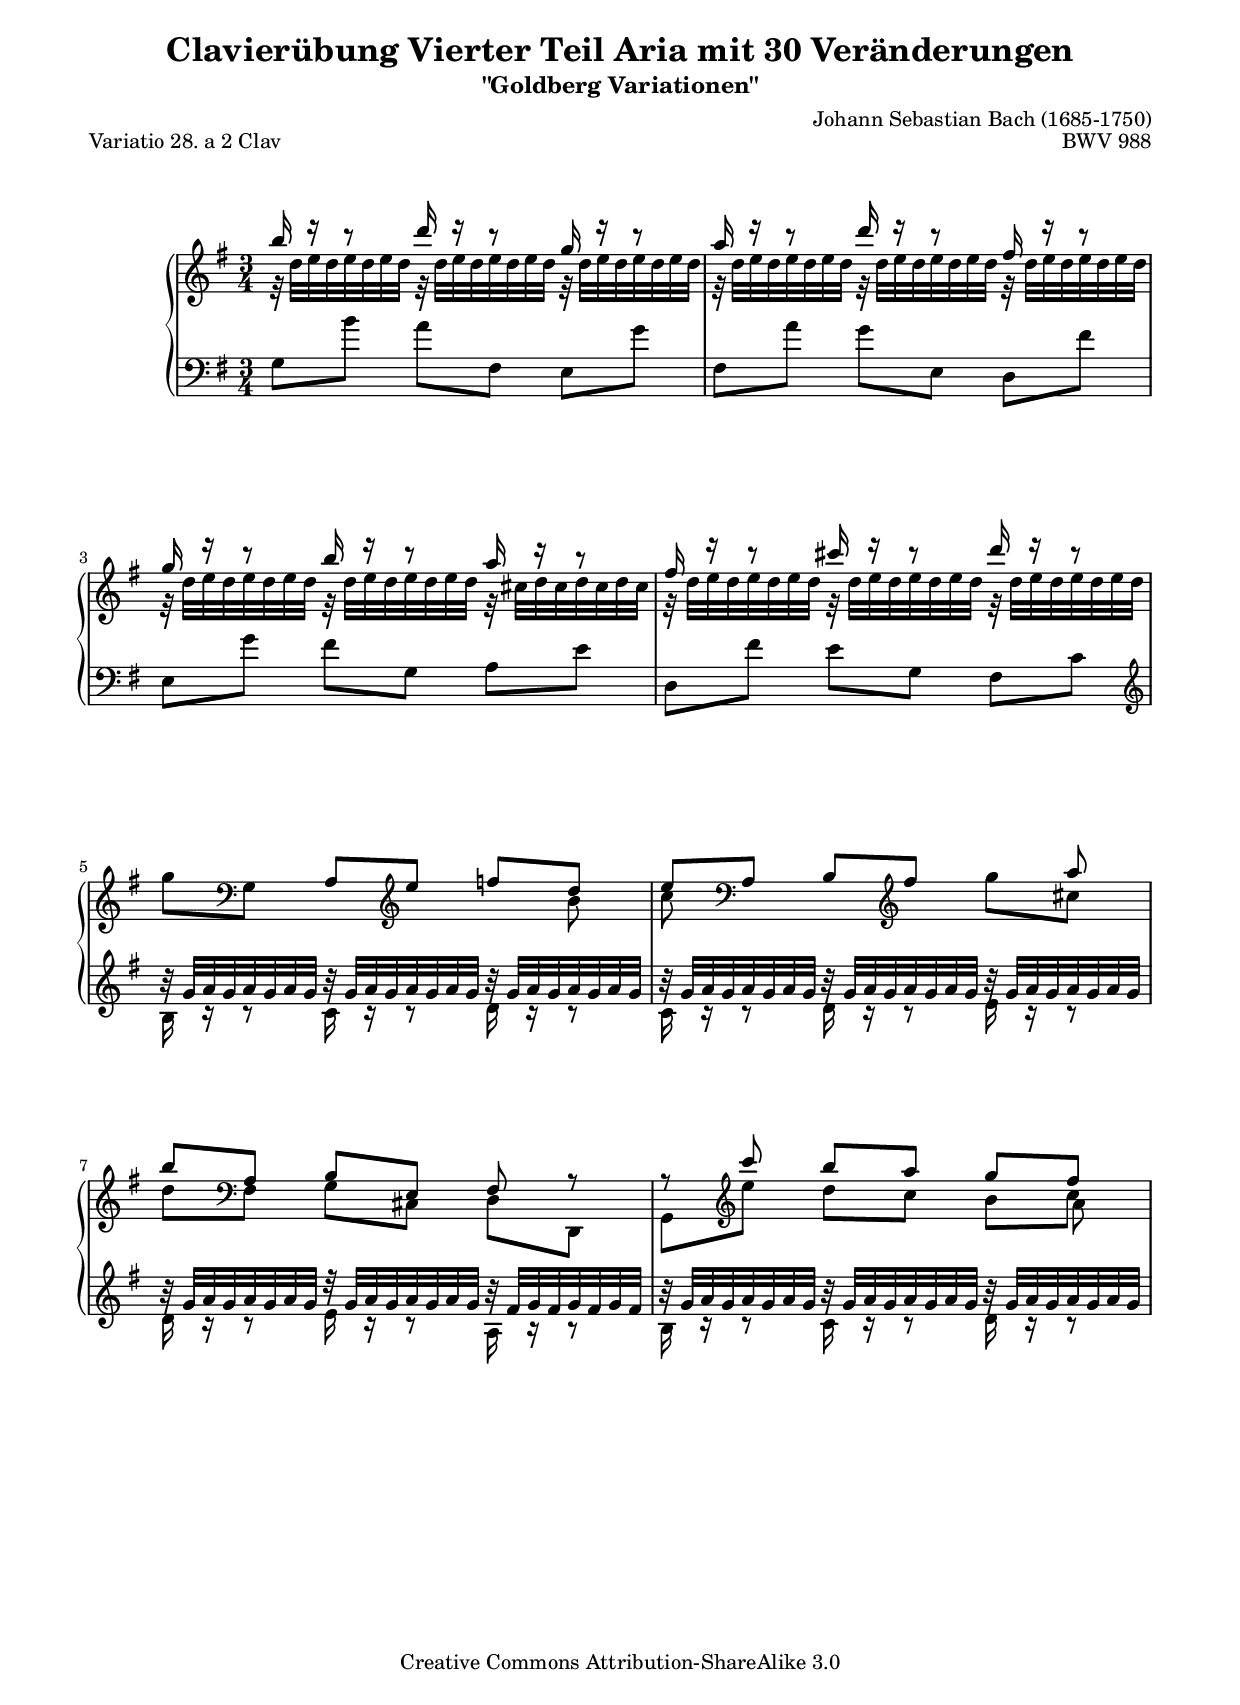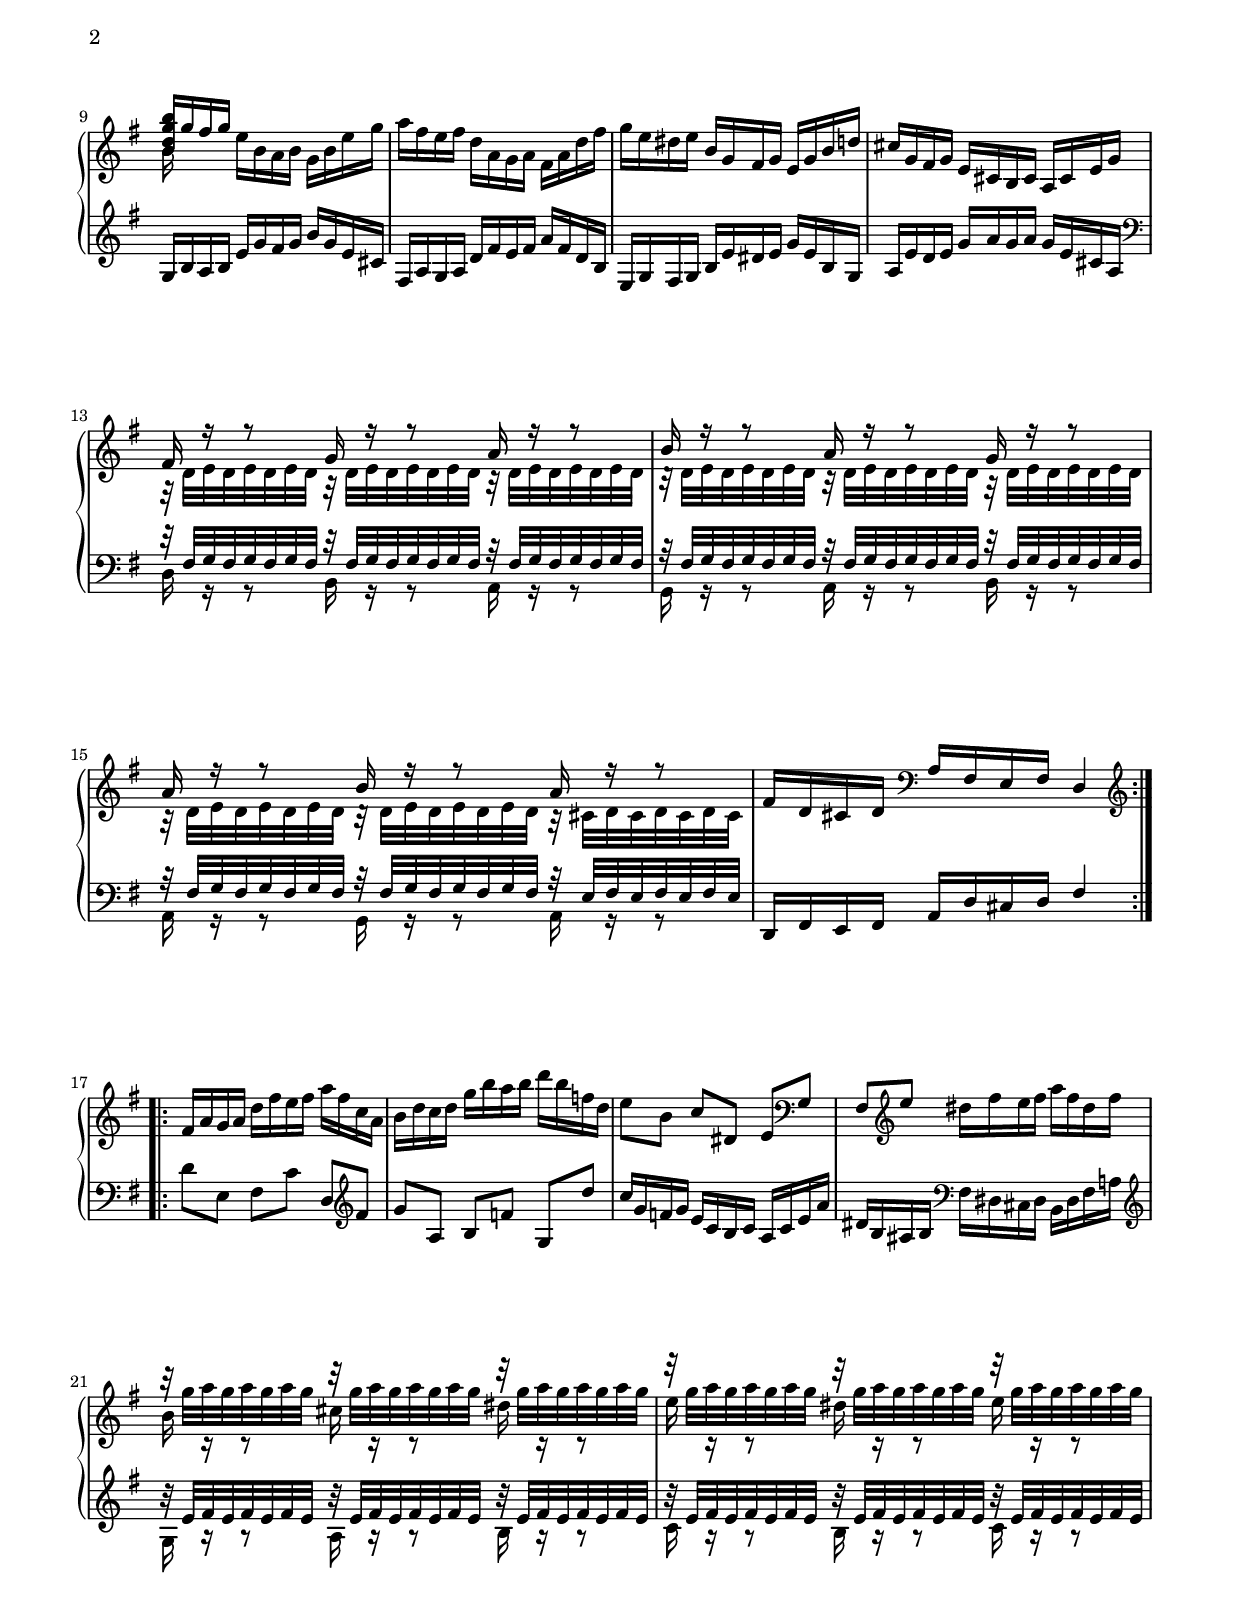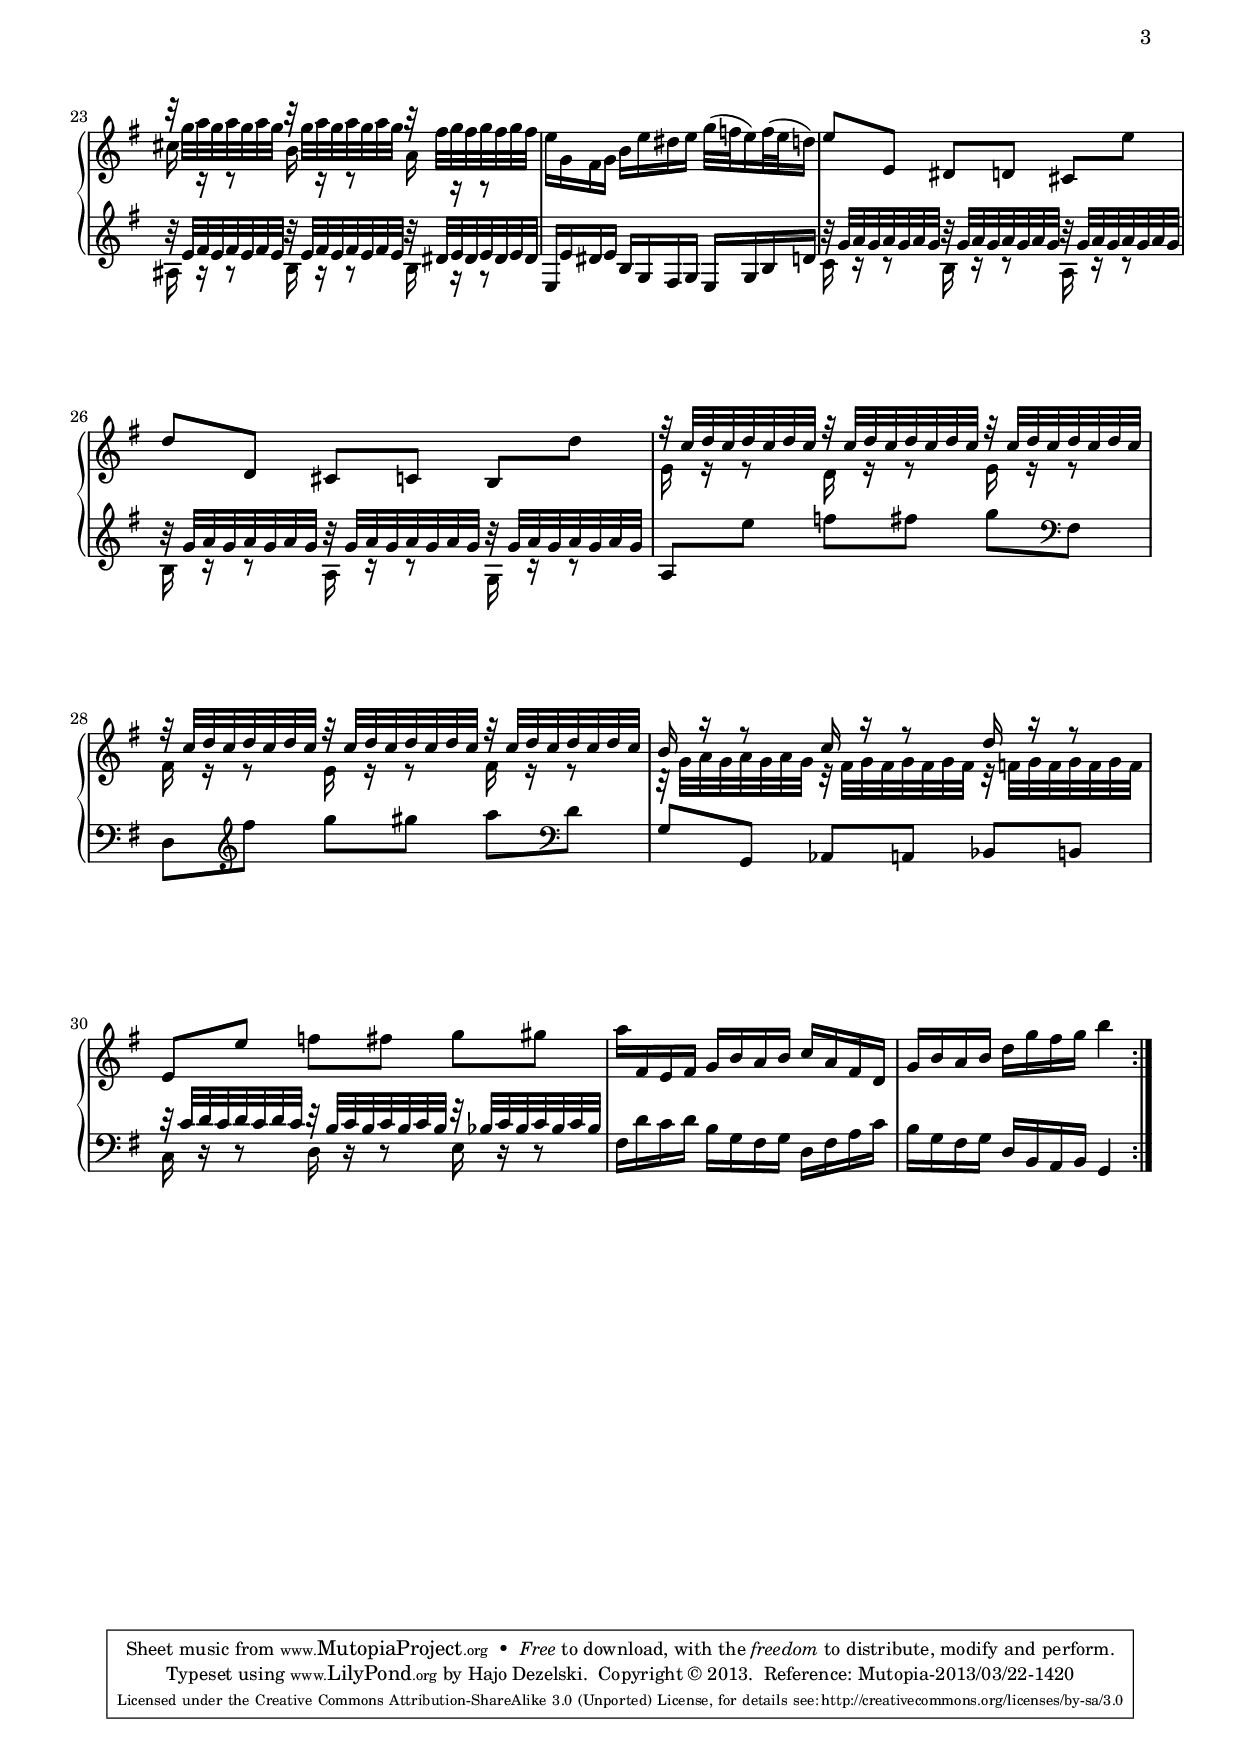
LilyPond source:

\version "2.16.1"

\paper {
    top-markup-spacing  #'basic-distance = 6\mm
    markup-system-spacing #'basic-distance = #15
    system-system-spacing #'basic-distance = #23
    top-system-spacing #'basic-distance = #13
    line-width = 18.0\cm
    ragged-bottom = ##t
    ragged-last-bottom = ##t
}

% #(set-default-paper-size "a4")

#(set-global-staff-size 18)

\header {
        title = "Clavierübung Vierter Teil Aria mit 30 Veränderungen"
        subtitle = "\"Goldberg Variationen\""
        piece = "Variatio 28. a 2 Clav"
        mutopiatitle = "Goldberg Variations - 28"
        composer = "Johann Sebastian Bach (1685-1750)"
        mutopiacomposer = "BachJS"
        opus = "BWV 988"
        date = "1741"
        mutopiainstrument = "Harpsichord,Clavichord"
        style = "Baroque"
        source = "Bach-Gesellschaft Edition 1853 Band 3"
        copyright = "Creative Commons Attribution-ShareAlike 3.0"
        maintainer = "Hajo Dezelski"
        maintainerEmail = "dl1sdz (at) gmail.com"
	
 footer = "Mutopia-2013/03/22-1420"
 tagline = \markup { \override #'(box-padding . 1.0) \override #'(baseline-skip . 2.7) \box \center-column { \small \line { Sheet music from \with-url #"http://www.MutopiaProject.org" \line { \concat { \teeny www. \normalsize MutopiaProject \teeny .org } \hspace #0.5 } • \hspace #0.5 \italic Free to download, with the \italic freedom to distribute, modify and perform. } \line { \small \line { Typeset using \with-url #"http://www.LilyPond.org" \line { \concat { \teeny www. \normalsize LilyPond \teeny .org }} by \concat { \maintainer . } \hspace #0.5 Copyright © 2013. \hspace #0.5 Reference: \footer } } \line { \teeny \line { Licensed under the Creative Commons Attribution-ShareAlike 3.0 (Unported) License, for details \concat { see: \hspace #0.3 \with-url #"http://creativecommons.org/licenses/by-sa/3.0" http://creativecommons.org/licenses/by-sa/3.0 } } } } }
}

%--------MACROS
flatBeam = \once \override Beam #'positions = #'(-0.8 . -0.8 )
flatBeamTwo = \once \override Beam #'positions = #'( 0.3 . 0.4 )
liftBeam = \once \override Beam #'positions = #'(-3.8 . -2.8 )
liftBeamTwo = \once \override Beam #'positions = #'(-1.5 . -0.8 )
shiftNote = \once \override NoteColumn #'force-hshift = #0.5
%--------------

sopranoOne =   \relative b'' {
    \repeat volta 2 { %begin repeated section
    \stemUp
        b16 r16 r8 d16 r16 r8 g,16 r16 r8 | % 1
        a16 r16 r8 d16 r16 r8 fis,16 r16 r8 | % 2
        g16 r16 r8 b16 r16 r8 a16 r16 r8 | % 3
        fis16 r16 r8 cis'16 r16 r8 d16 r16 r8 | % 4
        \stemDown g,8 [ \clef bass g,, ] \stemUp a [ \clef treble e'' ] f [ d ] | % 5
        e8 [ \clef bass a,, ] b [ \clef treble fis'' ] s8 a8 | % 6
        b8 [ \clef "bass" a,,8 ] b [ e, ] fis r8 | % 7
        r8 \clef "treble" c'''8 b [ a ] << { g [ fis ] } \\ {s4 } \\ { s4 } \\ {  s8 \shiftNote a, } >> | % 8
        <b d g b>16 [ g'16 fis g ] 
		\stemDown e [ b a b ] g [ b e g ] | % 9
        a16 [ fis e fis ] d [ a g a ] fis [ a d fis ] | % 10
        g16 [ e dis e ] 
		\stemUp b [ g fis g ] e [ g b d ] | % 11
        cis16 [ g fis g ] e [ cis b cis ] a [ cis e g ] | % 12
        fis16 r16 r8 g16 r16 r8 a16 r16 r8 | % 13
        b16 r16 r8 a16 r16 r8 g16 r16 r8 | % 14
        a16 r16 r8 b16 r16 r8 a16 r16 r8 | % 15
        fis16 [ d cis d ] \clef "bass" a16 [ fis e fis ] d4 \clef "treble" | % 16
    } %end of repeated section
     \repeat volta 2 { %begin repeated section
        fis'16 [ a g a ] 
		\stemDown d [ fis e fis ] a [ fis c a ] | % 17
        b16 [ d c d ] g [ b a b ] d [ b f d ] | % 18
        e8 [ b8 ] 
		\stemUp c8 [ dis,8 ] e8 [ \clef bass g,8 ] | % 19
        fis8 [ \clef treble e''8 ] 
		\stemDown dis16 [ fis e fis ] a [ fis dis fis] | % 20
        r32 g32 [ a g a g a g ] 
		r32 g32 [ a g a g a g ] 
		r32 g32 [ a g a g a g ] | % 21
        r32 g32 [ a g a g a g ] 
		r32 g32 [ a g a g a g ] 
		r32 g32 [ a g a g a g ] | % 22
        r32 g32 [ a g a g a g ] 
		r32 g32 [ a g a g a g ] 
		r32 fis32 [ g fis g fis g fis ] | % 23
		\stemDown
        e16 [ g, fis g ] b [ e dis e ] g32 [  (f e16 ) f32 ( e d16 ) ] 
		\stemUp| % 24
        e8 [ e,8 ] dis8 [ d8 ] \flatBeam cis8 [ \stemDown e'8 ] \stemNeutral | % 25
        d8 [ d,8 ] cis8 [ c8 ] \flatBeam b8 [ \stemDown d'8 ] \stemUp | % 26
        r32 c32 [ d c d c d c ] 
		r32 c32 [ d c d c d c ] 
		r32 c32 [ d c d c d c ]  | % 27
        r32 c32 [ d c d c d c ] 
		r32 c32 [ d c d c d c ] 
		r32 c32 [ d c d c d c ] | % 28
        b16 r16 r8 c16 r16 r8 d16 r16 r8 | % 29
        e,8 [ e'8 ] 
		\stemDown f8 [ fis8 ] g8 [ gis8 ] | % 30
        \flatBeamTwo a16 [ \stemUp fis, e fis ] 
		g [ b a b ] c [ a fis d ] | % 31
        g16 [ b a b ] 
		\stemDown d [ g fis g ] b4 | % 32

    } %end repeated section

 
}

sopranoTwo =   \relative c' {
  \repeat volta 2 { %begin repeated section
  \stemDown
        r32 d'32 [ e d e d e d ] 
		r32 d32 [ e d e d e d ] 
		r32 d32 [ e d e d e d ] | % 1
        r32 d32 [ e d e d e d ] 
		r32 d32 [ e d e d e d ] 
		r32 d32 [ e d e d e d ] | % 2
        r32 d32 [ e d e d e d ] 
		r32 d32 [ e d e d e d ] 
		r32 cis32 [ d cis d cis d cis ] | % 3
        r32 d32 [ e d e d e d ] 
		r32 d32 [ e d e d e d ] 
		r32 d32 [ e d e d e d ]  | % 4
		s2 s8 b | % 5
        c8 s8*3 g'8  [ cis,8 ]  | % 6
		d8 [ \clef "bass"   fis,,8 ]  g8 [cis,] d [d,] | % 7
		g8 [ \clef "treble" e'''8 ] d [ c ] b [  c ]  | % 8
        b16 s16 s8 s2 | % 9
		s1*3/4 | % 10
		s1*3/4 | % 11
		s1*3/4 | % 12		
        r32 d,32 [ e d e d e d ] 
		r32 d32 [ e d e d e d ] 
		r32 d32 [ e d e d e d ] | % 13
        r32 d32 [ e d e d e d ] 
		r32 d32 [ e d e d e d ] 
		r32 d32 [ e d e d e d ] | % 14
        r32 d32 [ e d e d e d ] 
		r32 d32 [ e d e d e d ] 
		r32 cis32 [ d cis d cis d cis ] | % 15
		s4 \clef "bass" s2 \clef "treble" | % 16 
    } %end of repeated section

	\repeat volta 2 { %begin repeated section
        s1*3/4 | % 17
        s1*3/4 | % 18
        s1*3/4 | % 19
        s1*3/4 | % 20
        b'16 r16 r8 cis16 r16 r8 dis16 r16 r8 | % 21
        e16 r16 r8 dis16 r16 r8 e16 r16 r8 | % 22
        cis16 r16 r8 b16 r16 r8 a16 r16 r8 | % 23
		s1*3/4 | % 24
        s1*3/4 | % 25
        s1*3/4 | % 26
        e16 r16 r8 d16 r16 r8 e16 r16 r8  | % 27
        fis16 r16 r8 e16 r16 r8 fis16 r16 r8 | % 28
        r32 g32 [ a g a g a g ] 
		r32 fis32 [ g fis g fis g fis ] 
		r32 f32 [ g f g f g f ] | % 29
        s1*3/4 | % 30
        s1*3/4 | % 31
        s1*3/4 | % 32


   } %end repeated section

 }

soprano = << \sopranoOne \\ \sopranoTwo>>

%%
%% Bass Clef
%% 

bassOne = \relative g {
	\repeat volta 2 { %begin repeated section
	\stemDown
        g8 [ b'8 ] a8 [ fis,8 ] e8 [ g'8 ] | % 1
        fis,8 [ a'8 ] g8 [ e,8 ] d8 [ fis'8 ] | % 2
        e,8 [ g'8 ] fis8 [ g,8 ] a8 [ e'8 ] | % 3
        d,8 [ fis'8 ] e8 [ g,8 ] fis8 [ c'8 ] \clef "treble" | % 4
		\stemUp
        b'32\rest g32 [ a g a g a g ] 
		b32\rest g32 [ a g a g a g ] 
		b32\rest g32 [ a g a g a g ] | % 5
        b32\rest g32 [ a g a g a g ] 
		b32\rest g32 [ a g a g a g ] 
		b32\rest g32 [ a g a g a g ] | % 6
        b32\rest g32 [ a g a g a g ] 
		d'32\rest g,32 [ a g a g a g ] 
		b32\rest fis32 [ g fis g fis g fis ] | % 7
        b32\rest g32 [ a g a g a g ] 
		b32\rest g32 [ a g a g a g ] 
		b32\rest g32 [ a g a g a g ]  | % 8
        g,16 [ b a b ] e [ g fis g ] b [ g e cis ] | % 9
        fis,16 [ a g a ] d [ fis e fis ] a [ fis d b ] | % 10
        e,16 [ g fis g ] b [ e dis e ] g [ e b g ] | % 11
        a16 [ e' d e ] g [ a g a ] g [ e cis a ] \clef "bass" | % 12
        r32 fis32 [ g fis g fis g fis ] 
		r32 fis32 [ g fis g fis g fis ] 
		r32 fis32 [ g fis g fis g fis ]  | % 13
        r32 fis32 [ g fis g fis g fis ] 
		r32 fis32 [ g fis g fis g fis ] 
		r32 fis32 [ g fis g fis g fis ] | % 14
        r32 fis32 [ g fis g fis g fis ] 
		r32 fis32 [ g fis g fis g fis ] 
		r32 e32 [ fis e fis e fis e ] | % 15
        d,16 [ fis e fis ] a [ d cis d ] fis4 | % 16

    } %end of repeated section
  	    \repeat volta 2 { %begin repeated section
        \stemDown d'8 [ e,8 ] fis8 [ c'8 ] \stemNeutral d,8 [ \clef "treble" fis'8 ] | % 17
        g8 [ a,8 ] b8 [ f'8 ] g,8 [ d''8 ] | % 18
        c16 [ g f g ] e [ c b c ] a [ c e a ]  | % 19
        dis,16 [b ais b ] \clef "bass" fis16 [ dis cis dis ] b [ dis fis a ] \clef "treble" | % 20
        b'32\rest e,32 [ fis e fis e fis e ] 
		b'32\rest e,32 [ fis e fis e fis e ] 
		b'32\rest e,32 [ fis e fis e fis e ] | % 21
        b'32\rest e,32 [ fis e fis e fis e ] 
		b'32\rest e,32 [ fis e fis e fis e ] 
		b'32\rest e,32 [ fis e fis e fis e ] | % 22
        b'32\rest e,32 [ fis e fis e fis e ] 
		b'32\rest e,32 [ fis e fis e fis e ] 
		b'32\rest dis,32 [ e dis e dis e dis ] | % 23
        e,16 [ e' dis e ] b [ g fis g ] e [ g b d ] | % 24
        b'32\rest g32 [ a g a g a g ] 
		b32\rest g32 [ a g a g a g ] 
		b32\rest g32 [ a g a g a g ] | % 25
        b32\rest g32 [ a g a g a g ] 
		b32\rest g32 [ a g a g a g ] 
		b32\rest g32 [ a g a g a g ] | % 26
        \flatBeam a,8 [ \stemDown e''8 ] \stemNeutral 
		\stemDown f8 [ fis8 ] g8 [  \clef "bass" fis,,8 ]| % 27
        \liftBeam d8 [ \clef "treble" fis''8 ] g8 [ gis8 ] \liftBeamTwo a8 [ \clef "bass" d,,8 ] 
		\stemUp | % 28
        g,8 [ g,8 ] as8 [ a8 ] bes8 [ b8 ] | % 29
        r32 c'32 [ d c d c d c ] 
		r32 b32 [ c b c b c b ] 
		r32 bes32 [ c bes c bes c bes ] | % 30
		\stemDown 
        fis16 [ d' c d ] b [ g fis g ] d [ fis a c ] | % 31
        b16 [ g fis g ] 
		\stemUp d [ b a b ] g4 | % 32
    } %end repeated section


}

bassTwo = \relative c' {
    \repeat volta 2 { %begin repeated section
	\stemDown	    
		s1*3/4 | % 1
		s1*3/4 | % 2
		s1*3/4 | % 3
        s1*3/4 \clef "treble" | % 4
        b16 r16 r8 c16 r16 r8 d16 r16 r8 | % 5
        c16 r16 r8 d16 r16 r8 e16 r16 r8 | % 6
        d16 r16 r8 e16 r16 r8 a,16 r16 r8 | % 7
        b16 r16 r8 c16 r16 r8 d16 r16 r8 | % 8
		s1*3/4 | % 9
		s1*3/4 | % 10
		s1*3/4 | % 11
		s1*3/4 \clef "bass" | % 12
        d,16 r16 r8 b16 r16 r8 a16 r16 r8 | % 13
        g16 r16 r8 a16 r16 r8 b16 r16 r8 | % 14
        a16 r16 r8 g16 r16 r8 a16 r16 r8 | % 15
		s1*3/4 | % 16
    } %end of repeated section
  
 	   \repeat volta 2 { %begin repeated section
		s1*3/4 | % 17
        s1*3/4 | % 18
        s1*3/4 | % 19
        s1*3/4  \clef "treble" | % 20
        g'16 r16 r8 a16 r16 r8 b16 r16 r8 | % 21
        c16 r16 r8 b16 r16 r8 c16 r16 r8 | % 22
        ais16 r16 r8 b16 r16 r8 b16 r16 r8 | % 23
		s1*3/4 | % 24
        c16 r16 r8 b16 r16 r8 a16 r16 r8 | % 25
        b16 r16 r8 a16 r16 r8 g16 r16 r8 | % 26
		s1*3/4 | % 27
        s1*3/4 | % 28
        s1*3/4 | % 29
        c,16 d16\rest d8\rest d16 d16\rest d8\rest e16 d16\rest d8\rest | % 30
		s1*3/4 | % 31
		s1*3/4 | % 32
 
    } %end repeated section
}

nb = \noBreak
myBreaks = {
	\repeat unfold 4 { s2. \nb s2. } %system1-4
	\pageBreak
	s2. \repeat unfold 3 { \nb s2. } %system5
	\repeat unfold 2 { s2. \nb s2. } %system6-7
	s2. \repeat unfold 3 { \nb s2. } %system8
	s2. \nb s2.			 %system9
	\pageBreak
	s2. \nb s2. \nb s2.		 %system10
	\repeat unfold 2 { s2. \nb s2. } %system11-12
	s2. \nb s2. \nb s2.		 %system13
}

bass = << \bassOne \\ \bassTwo \\ \myBreaks >>

%% Merge score - Piano staff

\score {
    \context PianoStaff <<
        \set PianoStaff.midiInstrument = "harpsichord"
        \new Staff = "upper" { \clef treble \key g \major \time 3/4 \soprano  }
        \new Staff = "lower"  { \clef bass \key g \major \time 3/4 \bass }
    >>
    \layout{  }
    \midi { }

}
